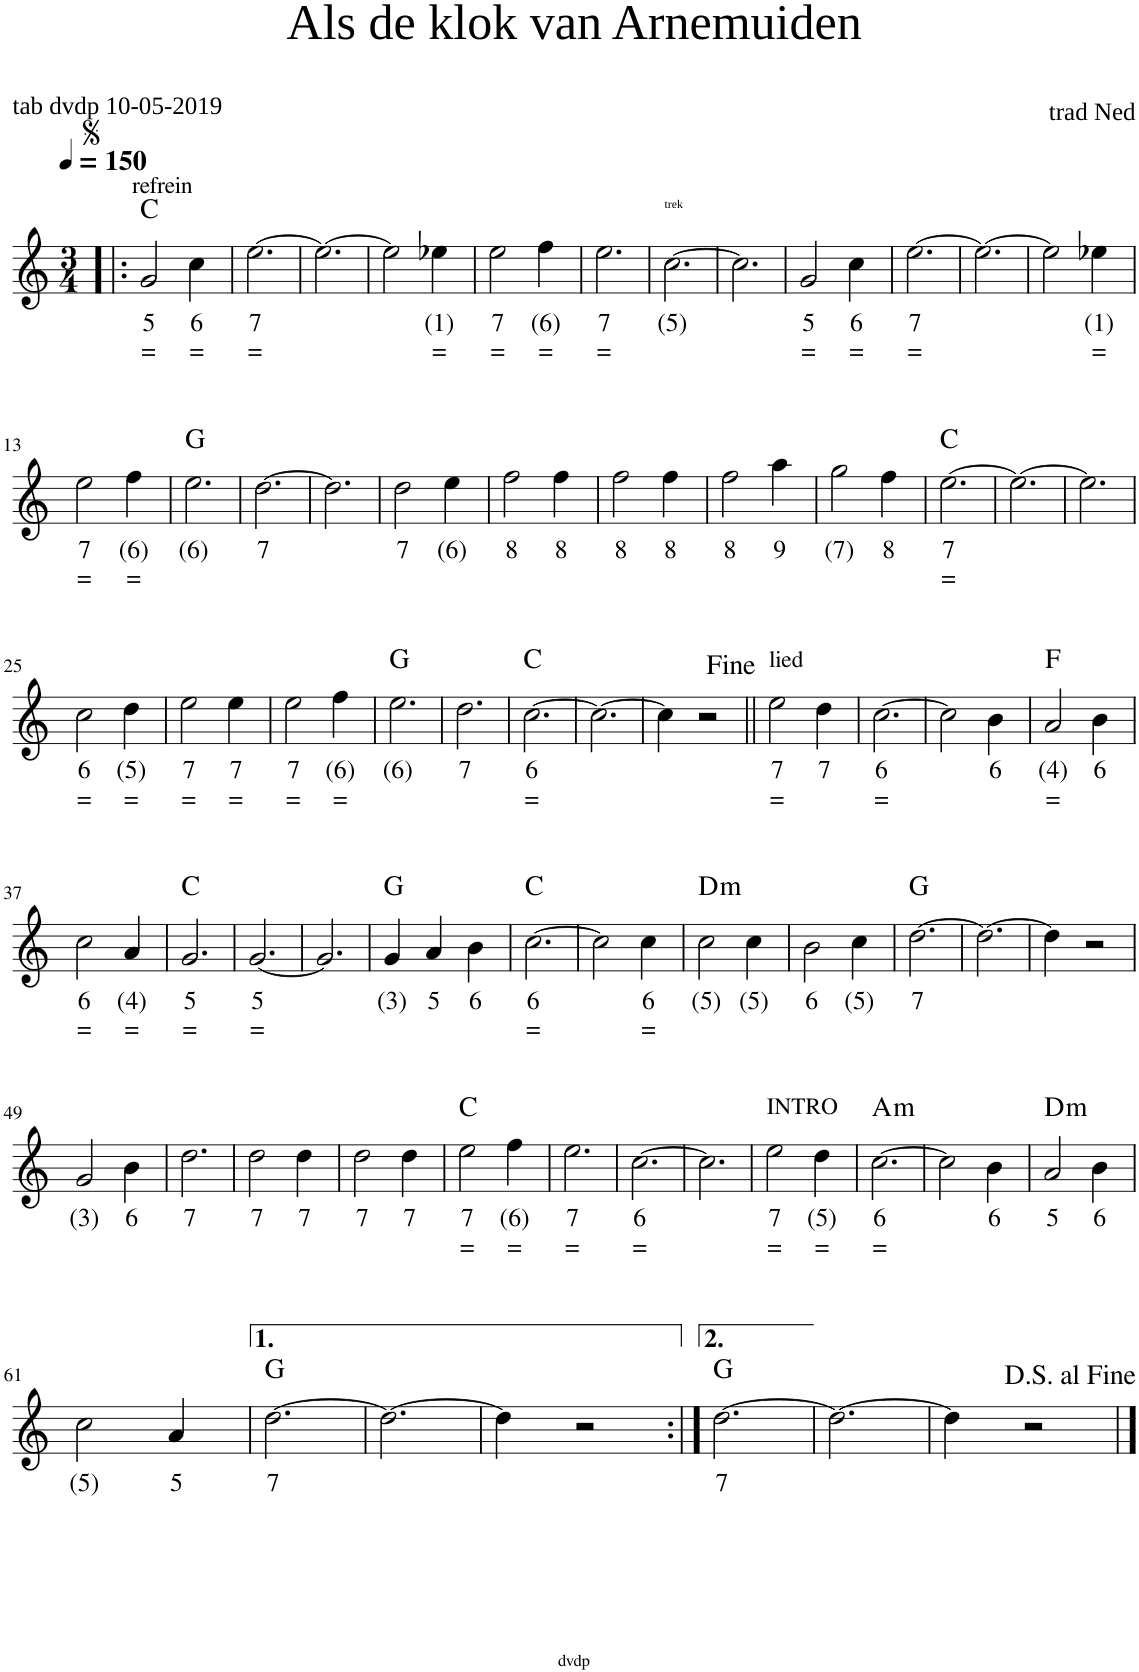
**kern	**text	**text	**harte
*part1	*part1	*part1	*part1
*staff1	*staff1	*staff1	*
*I"Voice	*	*	*
*clefG2	*	*	*
*k[]	*	*	*
*M3/4	*	*	*
*MM150	*	*	*
=1!|:	=1!|:	=1!|:	=1!|:
!LO:TX:a:t=refrein	!	!	!
!	!LO:LY:b	!LO:LY:b	!
2g/	5	=	C:maj
!	!LO:LY:b	!LO:LY:b	!
4cc\	6	=	.
=2	=2	=2	=2
!	!LO:LY:b	!LO:LY:b	!
[2.ee\	7	=	.
=3	=3	=3	=3
2.ee\_	.	.	.
=4	=4	=4	=4
2ee\]	.	.	.
!	!LO:LY:b	!LO:LY:b	!
4ee-X\	(1)	=	.
=5	=5	=5	=5
!	!LO:LY:b	!LO:LY:b	!
2ee\	7	=	.
!	!LO:LY:b	!LO:LY:b	!
4ff\	(6)	=	.
=6	=6	=6	=6
!	!LO:LY:b	!LO:LY:b	!
2.ee\	7	=	.
=7	=7	=7	=7
!LO:TX:a:t=trek	!	!	!
!	!LO:LY:b	!	!
[2.cc\	(5)	.	.
=8	=8	=8	=8
2.cc\]	.	.	.
=9	=9	=9	=9
!	!LO:LY:b	!LO:LY:b	!
2g/	5	=	.
!	!LO:LY:b	!LO:LY:b	!
4cc\	6	=	.
=10	=10	=10	=10
!	!LO:LY:b	!LO:LY:b	!
[2.ee\	7	=	.
=11	=11	=11	=11
2.ee\_	.	.	.
=12	=12	=12	=12
2ee\]	.	.	.
!	!LO:LY:b	!LO:LY:b	!
4ee-X\	(1)	=	.
!!LO:LB:g=z
=13	=13	=13	=13
!	!LO:LY:b	!LO:LY:b	!
2ee\	7	=	.
!	!LO:LY:b	!LO:LY:b	!
4ff\	(6)	=	.
=14	=14	=14	=14
!	!LO:LY:b	!	!
2.ee\	(6)	.	G:maj
=15	=15	=15	=15
!	!LO:LY:b	!	!
[2.dd\	7	.	.
=16	=16	=16	=16
2.dd\]	.	.	.
=17	=17	=17	=17
!	!LO:LY:b	!	!
2dd\	7	.	.
!	!LO:LY:b	!	!
4ee\	(6)	.	.
=18	=18	=18	=18
!	!LO:LY:b	!	!
2ff\	8	.	.
!	!LO:LY:b	!	!
4ff\	8	.	.
=19	=19	=19	=19
!	!LO:LY:b	!	!
2ff\	8	.	.
!	!LO:LY:b	!	!
4ff\	8	.	.
=20	=20	=20	=20
!	!LO:LY:b	!	!
2ff\	8	.	.
!	!LO:LY:b	!	!
4aa\	9	.	.
=21	=21	=21	=21
!	!LO:LY:b	!	!
2gg\	(7)	.	.
!	!LO:LY:b	!	!
4ff\	8	.	.
=22	=22	=22	=22
!	!LO:LY:b	!LO:LY:b	!
[2.ee\	7	=	C:maj
=23	=23	=23	=23
2.ee\_	.	.	.
=24	=24	=24	=24
2.ee\]	.	.	.
!!LO:LB:g=z
=25	=25	=25	=25
!	!LO:LY:b	!LO:LY:b	!
2cc\	6	=	.
!	!LO:LY:b	!LO:LY:b	!
4dd\	(5)	=	.
=26	=26	=26	=26
!	!LO:LY:b	!LO:LY:b	!
2ee\	7	=	.
!	!LO:LY:b	!LO:LY:b	!
4ee\	7	=	.
=27	=27	=27	=27
!	!LO:LY:b	!LO:LY:b	!
2ee\	7	=	.
!	!LO:LY:b	!LO:LY:b	!
4ff\	(6)	=	.
=28	=28	=28	=28
!	!LO:LY:b	!	!
2.ee\	(6)	.	G:maj
=29	=29	=29	=29
!	!LO:LY:b	!	!
2.dd\	7	.	.
=30	=30	=30	=30
!	!LO:LY:b	!LO:LY:b	!
[2.cc\	6	=	C:maj
=31	=31	=31	=31
2.cc\_	.	.	.
=32	=32	=32	=32
4cc\]	.	.	.
2r	.	.	.
=33||	=33||	=33||	=33||
!LO:TX:a:t=lied	!	!	!
!	!LO:LY:b	!LO:LY:b	!
2ee\	7	=	.
!	!LO:LY:b	!	!
4dd\	7	.	.
=34	=34	=34	=34
!	!LO:LY:b	!LO:LY:b	!
[2.cc\	6	=	.
=35	=35	=35	=35
2cc\]	.	.	.
!	!LO:LY:b	!	!
4b\	6	.	.
=36	=36	=36	=36
!	!LO:LY:b	!LO:LY:b	!
2a/	(4)	=	F:maj
!	!LO:LY:b	!	!
4b\	6	.	.
!!LO:LB:g=z
=37	=37	=37	=37
!	!LO:LY:b	!LO:LY:b	!
2cc\	6	=	.
!	!LO:LY:b	!LO:LY:b	!
4a/	(4)	=	.
=38	=38	=38	=38
!	!LO:LY:b	!LO:LY:b	!
2.g/	5	=	C:maj
=39	=39	=39	=39
!	!LO:LY:b	!LO:LY:b	!
[2.g/	5	=	.
=40	=40	=40	=40
2.g/]	.	.	.
=41	=41	=41	=41
!	!LO:LY:b	!	!
4g/	(3)	.	G:maj
!	!LO:LY:b	!	!
4a/	5	.	.
!	!LO:LY:b	!	!
4b\	6	.	.
=42	=42	=42	=42
!	!LO:LY:b	!LO:LY:b	!
[2.cc\	6	=	C:maj
=43	=43	=43	=43
2cc\]	.	.	.
!	!LO:LY:b	!LO:LY:b	!
4cc\	6	=	.
=44	=44	=44	=44
!	!LO:LY:b	!	!LO:H:kt=m
2cc\	(5)	.	D:min
!	!LO:LY:b	!	!
4cc\	(5)	.	.
=45	=45	=45	=45
!	!LO:LY:b	!	!
2b\	6	.	.
!	!LO:LY:b	!	!
4cc\	(5)	.	.
=46	=46	=46	=46
!	!LO:LY:b	!	!
[2.dd\	7	.	G:maj
=47	=47	=47	=47
2.dd\_	.	.	.
=48	=48	=48	=48
4dd\]	.	.	.
2r	.	.	.
!!LO:LB:g=z
=49	=49	=49	=49
!	!LO:LY:b	!	!
2g/	(3)	.	.
!	!LO:LY:b	!	!
4b\	6	.	.
=50	=50	=50	=50
!	!LO:LY:b	!	!
2.dd\	7	.	.
=51	=51	=51	=51
!	!LO:LY:b	!	!
2dd\	7	.	.
!	!LO:LY:b	!	!
4dd\	7	.	.
=52	=52	=52	=52
!	!LO:LY:b	!	!
2dd\	7	.	.
!	!LO:LY:b	!	!
4dd\	7	.	.
=53	=53	=53	=53
!	!LO:LY:b	!LO:LY:b	!
2ee\	7	=	C:maj
!	!LO:LY:b	!LO:LY:b	!
4ff\	(6)	=	.
=54	=54	=54	=54
!	!LO:LY:b	!LO:LY:b	!
2.ee\	7	=	.
=55	=55	=55	=55
!	!LO:LY:b	!LO:LY:b	!
[2.cc\	6	=	.
=56	=56	=56	=56
2.cc\]	.	.	.
=57	=57	=57	=57
!LO:TX:a:t=INTRO	!	!	!
!	!LO:LY:b	!LO:LY:b	!
2ee\	7	=	.
!	!LO:LY:b	!LO:LY:b	!
4dd\	(5)	=	.
=58	=58	=58	=58
!	!LO:LY:b	!LO:LY:b	!LO:H:kt=m
[2.cc\	6	=	A:min
=59	=59	=59	=59
2cc\]	.	.	.
!	!LO:LY:b	!	!
4b\	6	.	.
=60	=60	=60	=60
!	!LO:LY:b	!	!LO:H:kt=m
2a/	5	.	D:min
!	!LO:LY:b	!	!
4b\	6	.	.
!!LO:LB:g=z
=61	=61	=61	=61
!	!LO:LY:b	!	!
2cc\	(5)	.	.
!	!LO:LY:b	!	!
4a/	5	.	.
=62	=62	=62	=62
!	!LO:LY:b	!	!
[2.dd\	7	.	G:maj
=63	=63	=63	=63
2.dd\_	.	.	.
=64	=64	=64	=64
4dd\]	.	.	.
2r	.	.	.
=65:|!	=65:|!	=65:|!	=65:|!
!	!LO:LY:b	!	!
[2.dd\	7	.	G:maj
=66	=66	=66	=66
2.dd\_	.	.	.
=67	=67	=67	=67
4dd\]	.	.	.
2r	.	.	.
==	==	==	==
*-	*-	*-	*-
